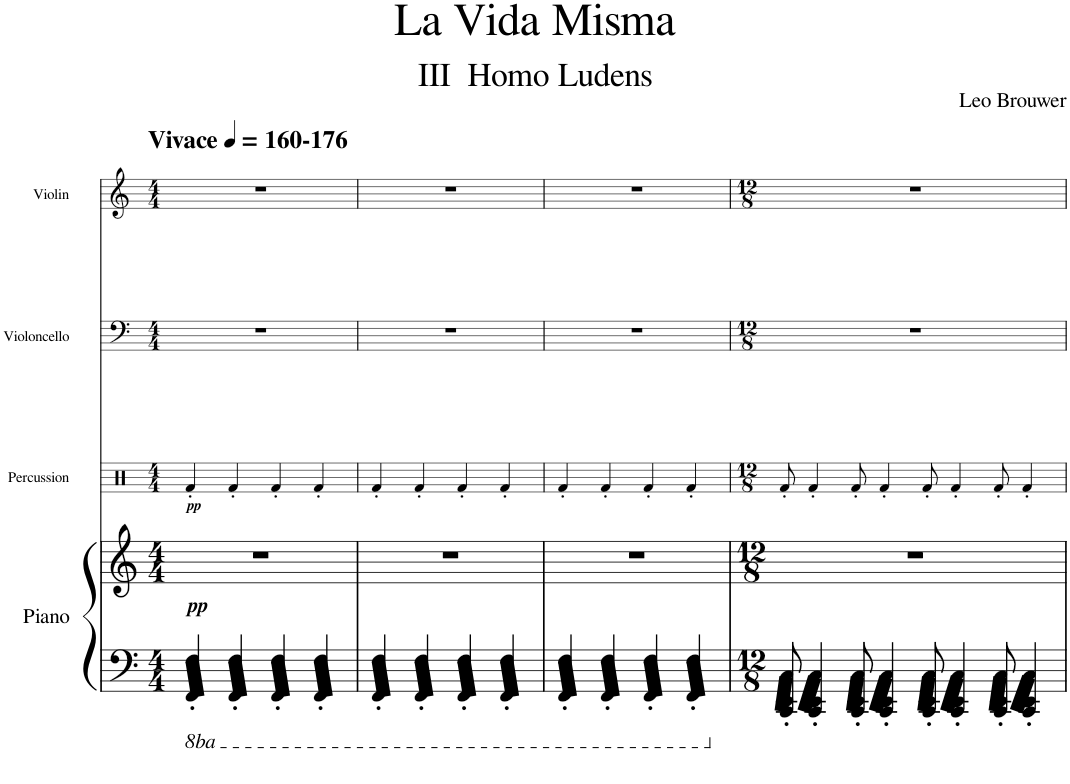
**kern	**kern	**kern	**kern	**kern
*part4	*part4	*part3	*part2	*part1
*staff5	*staff4	*staff3	*staff2	*staff1
*I"Piano	*	*I"Percussion	*I"Violoncello	*I"Violin
*I'Pno.	*	*	*I'Vc.	*I'Vln.
*	*	*stria5	*stria5	*stria5
*clefF4	*clefG2	*clefX	*clefF4	*clefG2
*k[]	*k[]	*k[]	*k[]	*k[]
*M4/4	*M4/4	*M4/4	*M4/4	*M4/4
*MM160	*MM160	*MM160	*MM160	*MM160
=1	=1	=1	=1	=1
!	!	!	!	!LO:TX:a:B:t=Vivace
!	!	!	!	!LO:TX:a:B:t=-176
!	!	!LO:TX:b:Bi:t=pp	!	!
!	!LO:TX:b:Bi:t=pp	!	!	!
4FFF/' 4FF/'	1r	4f'/	1r	1r
*8ba	*	*	*	*
4FFF/' 4FF/'	.	4f'/	.	.
4FFF/' 4FF/'	.	4f'/	.	.
4FFF/' 4FF/'	.	4f'/	.	.
=2	=2	=2	=2	=2
4FFF/' 4FF/'	1r	4f'/	1r	1r
4FFF/' 4FF/'	.	4f'/	.	.
4FFF/' 4FF/'	.	4f'/	.	.
4FFF/' 4FF/'	.	4f'/	.	.
=3	=3	=3	=3	=3
4FFF/' 4FF/'	1r	4f'/	1r	1r
4FFF/' 4FF/'	.	4f'/	.	.
4FFF/' 4FF/'	.	4f'/	.	.
4FFF/' 4FF/'	.	4f'/	.	.
=4	=4	=4	=4	=4
*M12/8	*M12/8	*M12/8	*M12/8	*M12/8
*X8ba	*	*	*	*
8CC/' 8EE/' 8C/'	1.r	8f'/	1.r	1.r
4CC/' 4EE/' 4C/'	.	4f'/	.	.
8CC/' 8EE/' 8C/'	.	8f'/	.	.
4CC/' 4EE/' 4C/'	.	4f'/	.	.
8CC/' 8EE/' 8C/'	.	8f'/	.	.
4CC/' 4EE/' 4C/'	.	4f'/	.	.
8CC/' 8EE/' 8C/'	.	8f'/	.	.
4CC/' 4EE/' 4C/'	.	4f'/	.	.
=	=	=	=	=
*-	*-	*-	*-	*-
